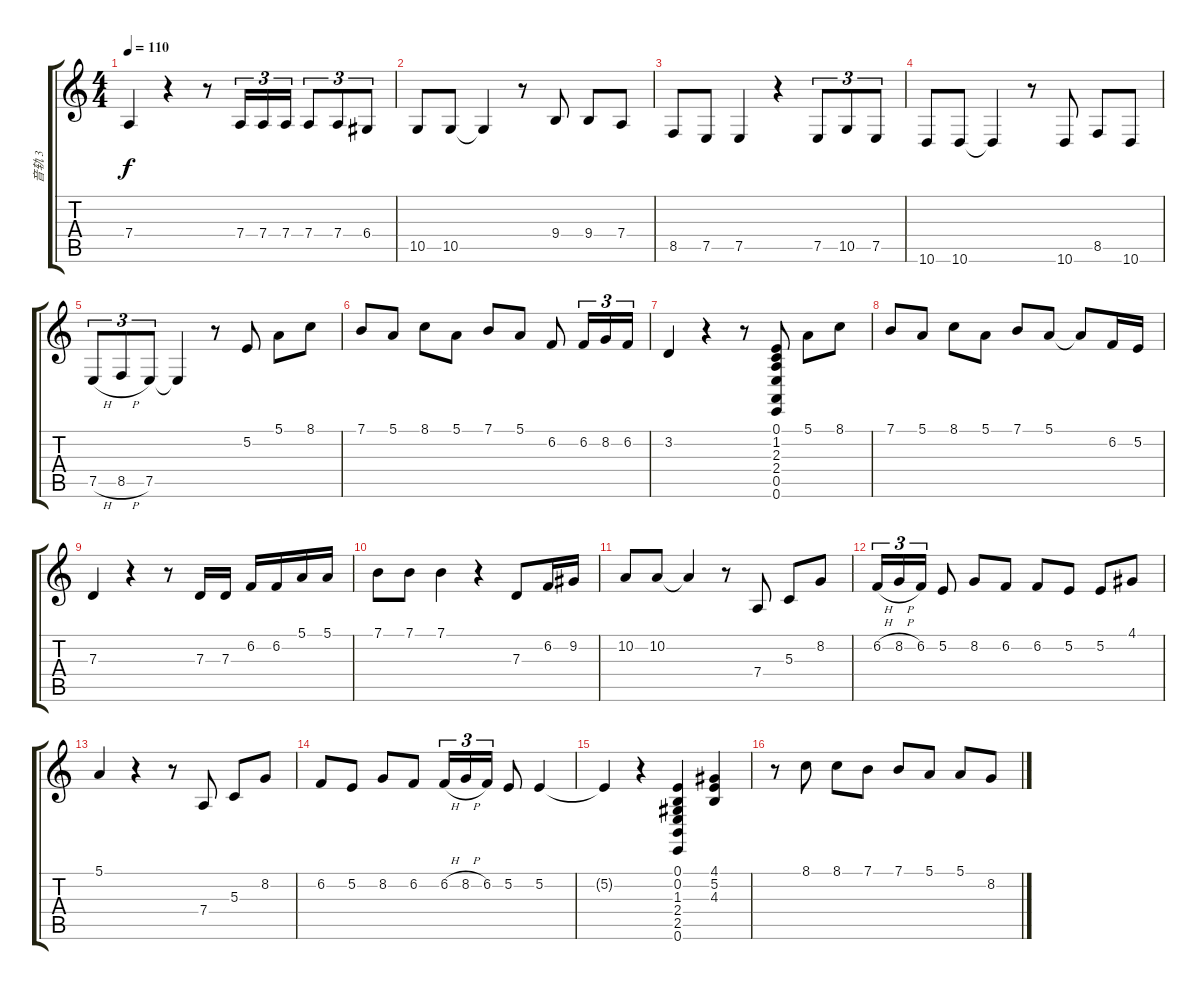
\track ("音轨 3" "音轨 3") {instrument sopranosax}
\staff {score tabs}
\tuning (E4 B3 G3 D3 A2 E2) {hide}
\ts (4 4)
\tempo 110
\clef g2
\ks c
7.4.4{dy f} r.4 r.8 7.4.16{tu (3 2)} 7.4.16{tu (3 2)} 7.4.16{tu (3 2)} 7.4.8{tu (3 2)} 7.4.8{tu (3 2)} 6.4.8{tu (3 2)} |
10.5.8 10.5.8 10.5{t}.4 r.8 9.4.8 9.4.8 7.4.8 |
8.5.8 7.5.8 7.5.4 r.4 7.5.8{tu (3 2)} 10.5.8{tu (3 2)} 7.5.8{tu (3 2)} |
10.6.8 10.6.8 10.6{t}.4 r.8 10.6.8 8.5.8 10.6.8 |
7.5{h}.8{tu (3 2)} 8.5{h}.8{tu (3 2)} 7.5.8{tu (3 2)} 7.5{t}.4 r.8 5.2.8 5.1.8 8.1.8 |
7.1.8 5.1.8 8.1.8 5.1.8 7.1.8 5.1.8 6.2.8 6.2.16{tu (3 2)} 8.2.16{tu (3 2)} 6.2.16{tu (3 2)} |
3.2.4 r.4 r.8 (0.1 1.2 2.3 2.4 0.5 0.6).8 5.1.8 8.1.8 |
7.1.8 5.1.8 8.1.8 5.1.8 7.1.8 5.1.8 5.1{t}.8 6.2.16 5.2.16 |
7.3.4 r.4 r.8 7.3.16 7.3.16 6.2.16 6.2.16 5.1.16 5.1.16 |
7.1.8 7.1.8 7.1.4 r.4 7.3.8 6.2.16 9.2.16 |
10.2.8 10.2.8 10.2{t}.4 r.8 7.4.8 5.3.8 8.2.8 |
6.2{h}.16{tu (3 2)} 8.2{h}.16{tu (3 2)} 6.2.16{tu (3 2)} 5.2.8 8.2.8 6.2.8 6.2.8 5.2.8 5.2.8 4.1.8 |
5.1.4 r.4 r.8 7.4.8 5.3.8 8.2.8 |
6.2.8 5.2.8 8.2.8 6.2.8 6.2{h}.16{tu (3 2)} 8.2{h}.16{tu (3 2)} 6.2.16{tu (3 2)} 5.2.8 5.2.4 |
5.2{t}.4 r.4 (0.1 0.2 1.3 2.4 2.5 0.6).4 (4.1 5.2 4.3).4 |
r.8 8.1.8 8.1.8 7.1.8 7.1.8 5.1.8 5.1.8 8.2.8
